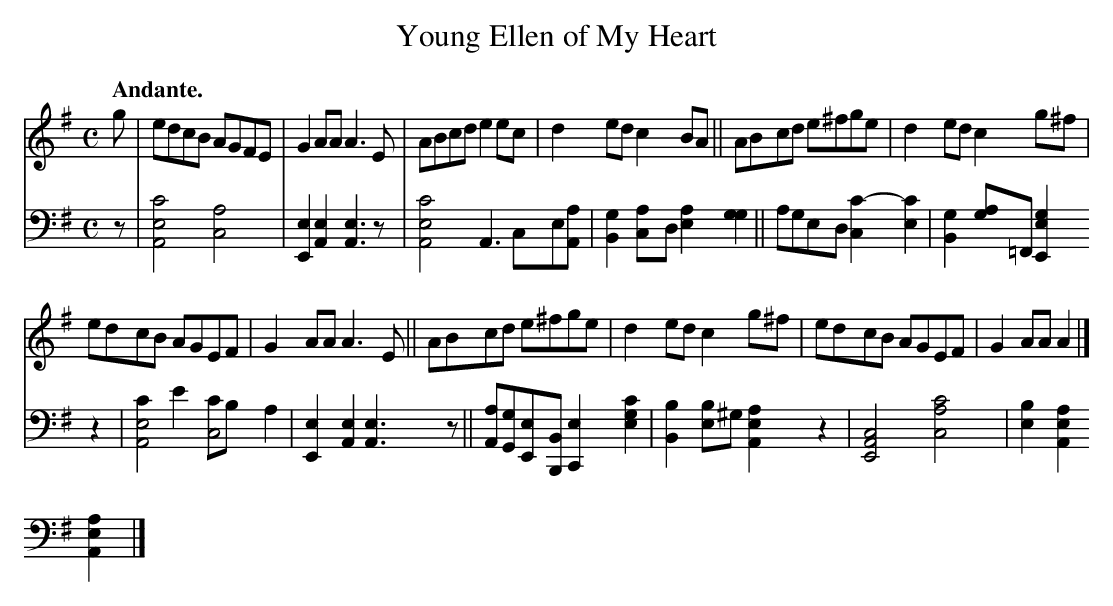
X:1
T: Young Ellen of My Heart
M: C
L: 1/8
Q: "Andante."
K: Ador
V: 1 staves=2
g |\
edcB AGFE | G2 AA A3 E | ABcd e2 ec | d2 ed c2 BA || ABcd e^fge | d2 ed c2 g^f |
edcB AGEF | G2 AA A3 E || ABcd e^fge | d2 ed c2 g^f | edcB AGEF | G2 AA A2 |]
V: 2 clef=bass middle=d
z |\
[A4e4c'4]  [c4a4] | [E2e2][A2e2] [A3e3]z |\
[A4e4c'4] [zA3]ce[aA] | [B2g2][ca2-]d [e2a2][g2g2] ||\
aged [c2c'2-][e2c'2] | [B2g2][ag2]=F [E2e2g2]z2 |
[c'2e4A4]e'2 [c'c4]ba2 | [E2e2][A2e2] [A3e3]z ||\
[Aa][Gg][Ee][B,B] [C2e2][e2g2c'2] | [B2b2][be2]^g [A2e2a2]z2 |\
[A4E4c4'-] [c4a4c'4] | [e2b2][A2e2a2] [A2e2a2] |]
